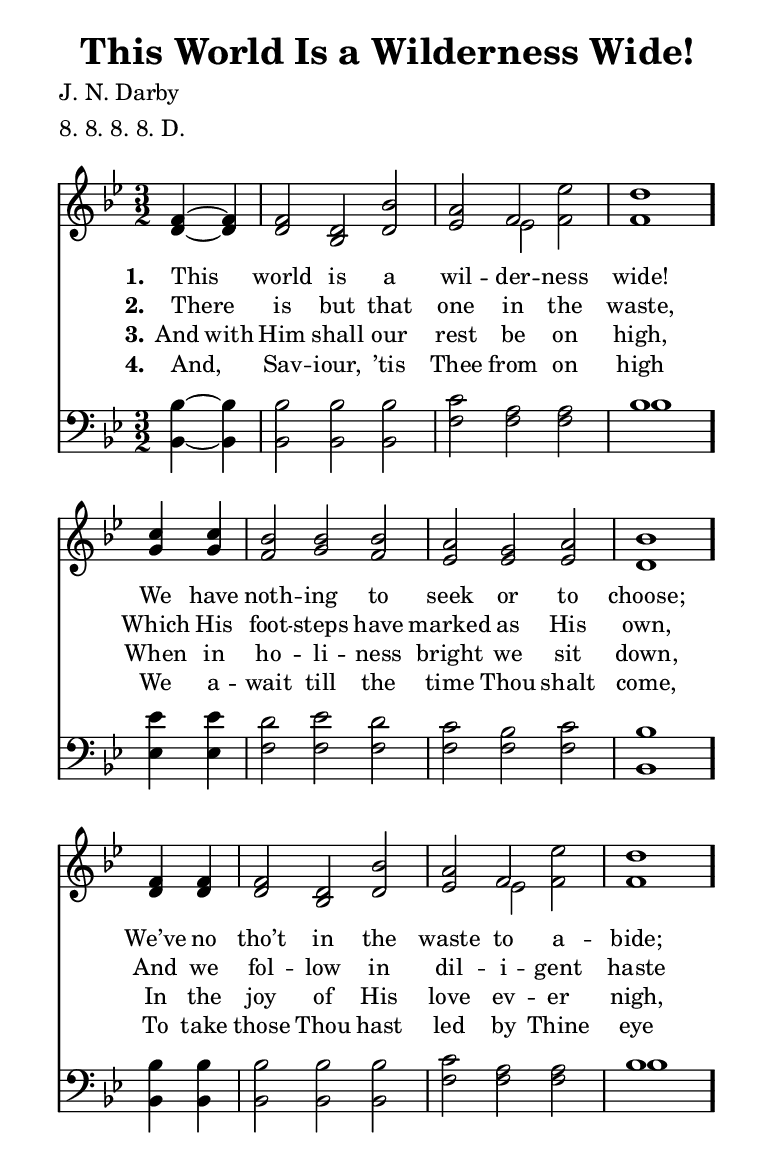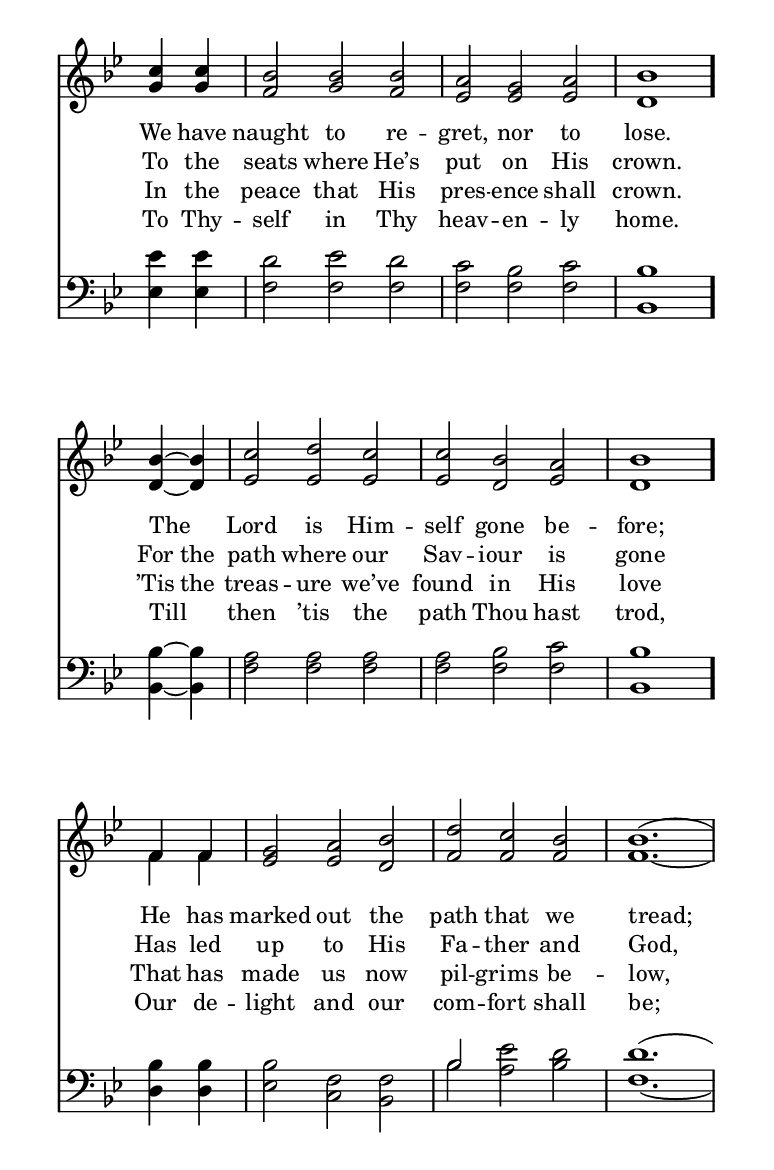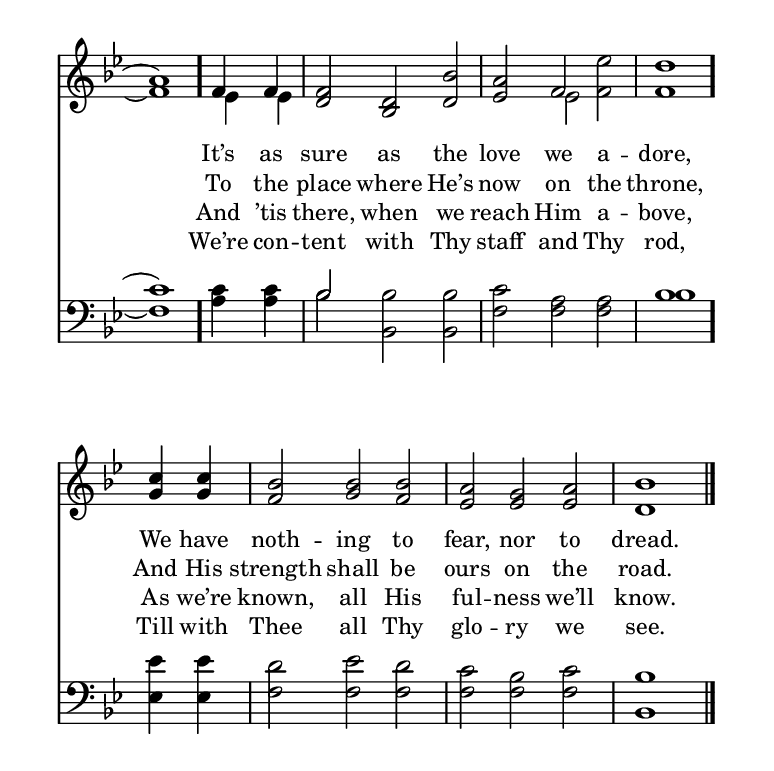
\include "common/global.ily"
\paper {
  \include "common/paper.ily"
  ragged-last-bottom = ##t
  systems-per-page = #(cond (is-eogsized 4) (#t #f))
  system-count = #(cond (is-eogsized 5) (#t #f))
}

\header{
  hymnnumber = "269"
  title = "This World Is a Wilderness Wide!"
  tunename = "Faithfulness"
  meter = "8. 8. 8. 8. D."
  poet = "J. N. Darby"
  composer = ""
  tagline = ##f
}

global = {
  \include "common/overrides.ily"
  \override Staff.TimeSignature.style = #'numbered
  \time 3/2
  \override Score.MetronomeMark.transparent = ##t % hide all fermata changes too
  \tempo 2=110
  \key bes \major
  \partial 2
  \autoBeamOff
}

patternA = { c4 c | c2 c c | c c c | c1 }
patternB = { c4 c | c2 c c | c c c | c1. | a1 }

notesSoprano = {
\global
\relative c' {

  \changePitch \patternA { f ~ f | f d bes' | a f ees' | d }
  \changePitch \patternA { c c | bes bes bes | a g a | bes }
  \changePitch \patternA { f f | f d bes' | a f ees' | d }
  \changePitch \patternA { c c | bes bes bes | a g a | bes }
  \changePitch \patternA { bes ~ bes | c d c | c bes a | bes }
  \changePitch \patternB { f f | g a bes | d c bes | bes( | a) }
  \changePitch \patternA { f f | f d bes' | a f ees' | d }
  \changePitch \patternA { c c | bes bes bes | a g a | bes }

  \bar "|."

}
}

notesAlto = {
\global
\relative e' {

  \changePitch \patternA { d ~ d | d bes d | ees ees f | f }
  \changePitch \patternA { g g | f g f | ees ees ees | d }
  \changePitch \patternA { d d | d bes d | ees ees f | f }
  \changePitch \patternA { g g | f g f | ees ees ees | d }
  \changePitch \patternA { d ~ d | ees ees ees | ees d ees | d }
  \changePitch \patternB { f f | ees ees d | f f f | f ~ | f }
  \changePitch \patternA { ees ees | d bes d | ees ees f | f }
  \changePitch \patternA { g g | f g f | ees ees ees | d }

}
}

notesTenor = {
\global
\relative a {

  \changePitch \patternA { bes ~ bes | bes bes bes | c a a | bes }
  \changePitch \patternA { ees ees | d ees d | c bes c | bes }
  \changePitch \patternA { bes bes | bes bes bes | c a a | bes }
  \changePitch \patternA { ees ees | d ees d | c bes c | bes }
  \changePitch \patternA { bes ~ bes | a a a | a bes c | bes }
  \changePitch \patternB { bes bes | bes f f | bes ees d | d( | c) }
  \changePitch \patternA { c c | bes bes bes | c a a | bes }
  \changePitch \patternA { ees ees | d ees d | c bes c | bes }

}
}

notesBass = {
\global
\relative f, {

  \changePitch \patternA { bes ~ bes | bes bes bes | f' f f | bes }
  \changePitch \patternA { ees, ees | f f f | f f f | bes, }
  \changePitch \patternA { bes bes | bes bes bes | f' f f | bes }
  \changePitch \patternA { ees, ees | f f f | f f f | bes, }
  \changePitch \patternA { bes ~ bes | f' f f | f f f | bes, }
  \changePitch \patternB { d d | ees c bes | bes' a bes | f ~ | f }
  \changePitch \patternA { a a | bes bes, bes | f' f f | bes }
  \changePitch \patternA { ees, ees | f f f | f f f | bes, }

}
}

wordsA = \lyricmode {
\set stanza = "1."

This world is a wil -- der -- ness wide! \bar "."
We have noth -- ing to seek or to choose; \bar "."
We’ve no tho’t in the waste to a -- bide; \bar "."
We have naught to re -- gret, nor to lose. \bar "."
The Lord is Him -- self gone be -- fore; \bar "."
He has marked out the path that we tread; \bar "."
It’s as sure as the love we a -- dore, \bar "."
We have noth -- ing to fear, nor to dread. \bar "."

}

wordsB = \lyricmode {
\set stanza = "2."

There is but that one in the waste,
Which His foot -- steps have marked as His own,
And we fol -- low in dil -- i -- gent haste
To the seats where He’s put on His crown.
{ \mon } For the { \moff } path where our Sav -- iour is gone
Has led up to His Fa -- ther and God,
To the place where He’s now on the throne,
And His strength shall be ours on the road.

}

wordsC = \lyricmode {
\set stanza = "3."

{ \mon } And with { \moff } Him shall our rest be on high,
When in ho -- li -- ness bright we sit down,
In the joy of His love ev -- er nigh,
In the peace that His pres -- ence shall crown.
{ \mon } ’Tis the { \moff } treas -- ure we’ve found in His love
That has made us now pil -- grims be -- low,
And ’tis there, when we reach Him a -- bove,
As we’re known, all His ful -- ness we’ll know.

}

wordsD = \lyricmode {
\set stanza = "4."

And, Sav -- iour, ’tis Thee from on high
We a -- wait till the time Thou shalt come,
To take those Thou hast led by Thine eye
To Thy -- self in Thy heav -- en -- ly home.
Till then ’tis the path Thou hast trod,
Our de -- light and our com -- fort shall be;
We’re con -- tent with Thy staff and Thy rod,
Till with Thee all Thy glo -- ry we see.

}

\score {
  \context ChoirStaff <<
    \context Staff = upper <<
      \set Staff.autoBeaming = ##f
      \set ChoirStaff.systemStartDelimiter = #'SystemStartBar
      \set ChoirStaff.printPartCombineTexts = ##f
      \partcombine #'(2 . 9) \notesSoprano \notesAlto
      \context NullVoice = sopranos { \voiceOne << \notesSoprano >> }
      \context NullVoice = altos { \voiceTwo << \notesAlto >> }
      \context Lyrics = one   \lyricsto sopranos \wordsA
      \context Lyrics = two   \lyricsto sopranos \wordsB
      \context Lyrics = three \lyricsto sopranos \wordsC
      \context Lyrics = four  \lyricsto sopranos \wordsD
    >>
    \context Staff = men <<
      \set Staff.autoBeaming = ##f
      \clef bass
      \set ChoirStaff.printPartCombineTexts = ##f
      \partcombine #'(2 . 9) \notesTenor \notesBass
      \context NullVoice = tenors { \voiceOne << \notesTenor >> }
      \context NullVoice = basses { \voiceTwo << \notesBass >> }
    >>
  >>
  \layout {
    \include "common/layout.ily"
  }
  \midi{
    \include "common/midi.ily"
  }
}

\version "2.19.49"  % necessary for upgrading to future LilyPond versions.

% vi:set et ts=2 sw=2 ai nocindent syntax=lilypond:
